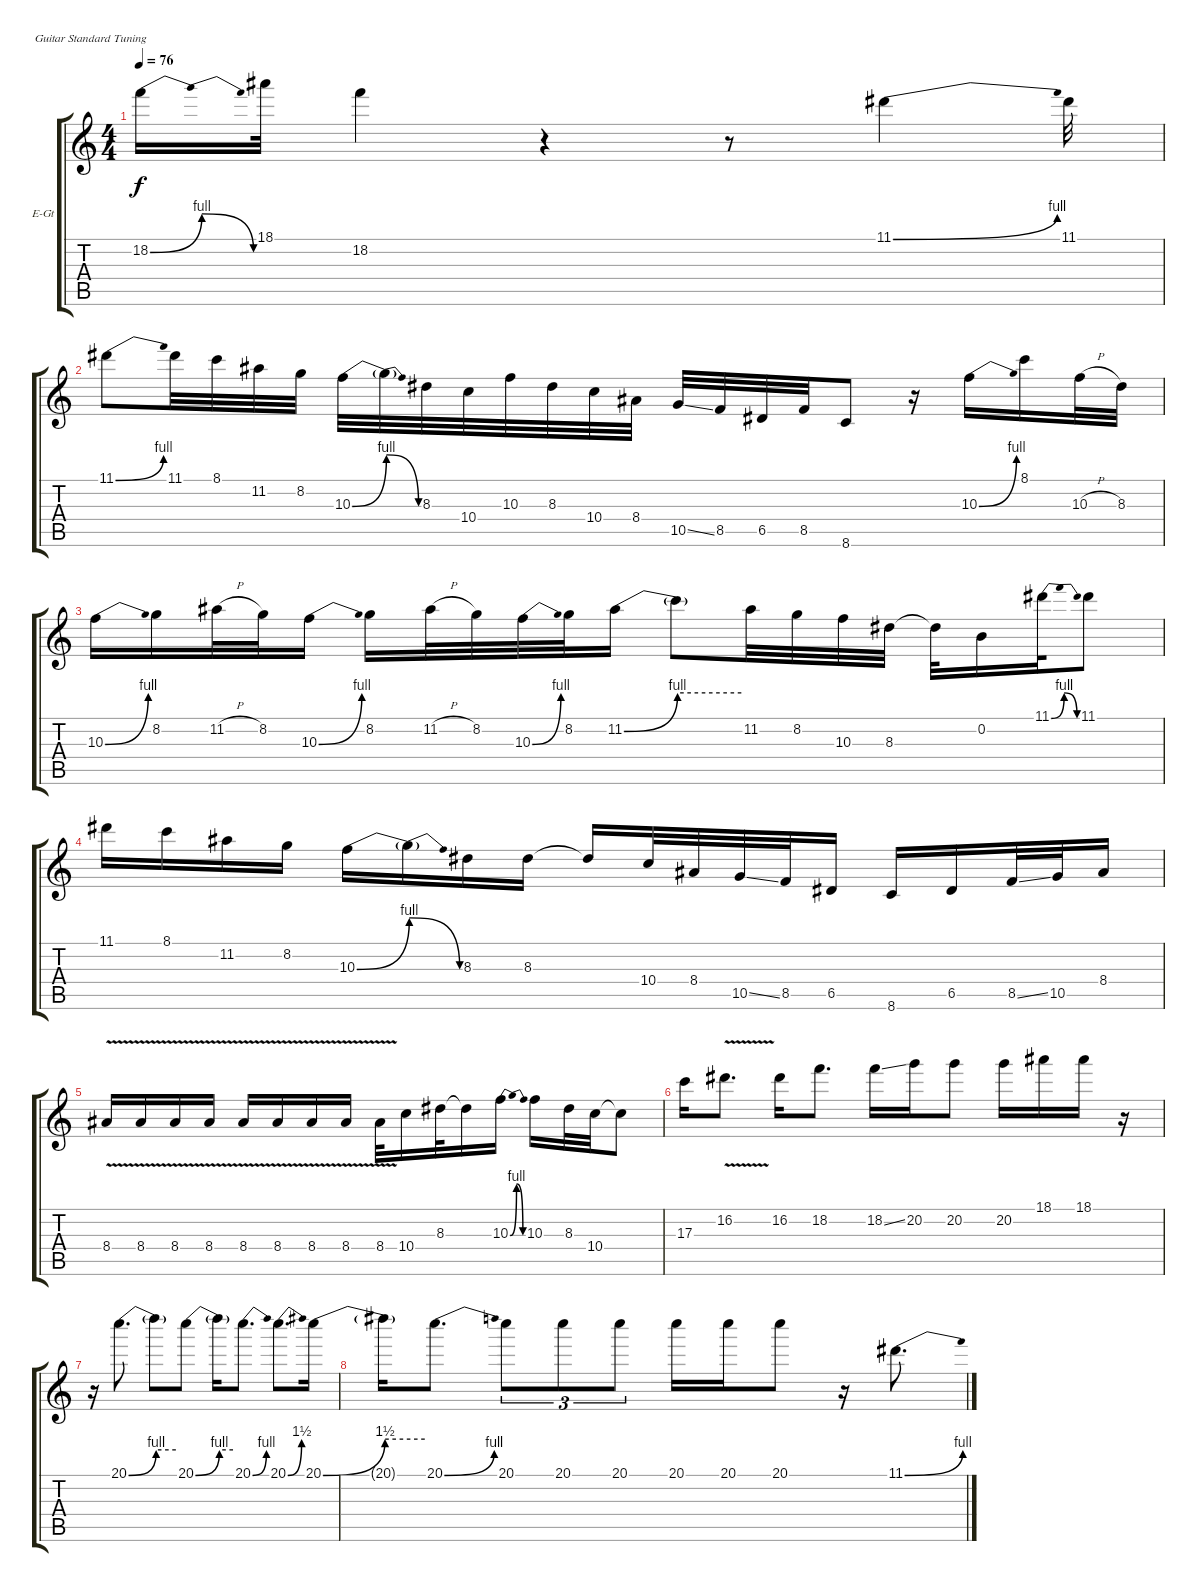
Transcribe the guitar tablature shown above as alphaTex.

\bracketExtendMode groupsimilarinstruments
\firstSystemTrackNameOrientation horizontal
\otherSystemsTrackNameOrientation horizontal
\track ("Solo Guitar" "E-Gt") {instrument overdrivenguitar}
\staff {score tabs}
\tuning (E4 B3 G3 D3 A2 E2)
\ts (4 4)
\tempo 76
\clef g2
\ks c
18.2{be (bendrelease 0 0 30 4 30 4 60 0)}.16{dy f} 18.1.32 18.2.4 r.4 r.8 11.1{be (bend 0 0 60 4)}.4 11.1.32 |
11.1{be (bend 0 0 60 4)}.8 11.1.32 8.1.32 11.2.32 8.2.32 10.3{be (bend 0 0 60 4)}.32 10.3{be (release 0 4 60 0) t}.32 8.3.32 10.4.32 10.3.32 8.3.32 10.4.32 8.4.32 10.5{ss}.32 8.5.32 6.5.32 8.5.32 8.6.8 r.16 10.3{be (bend 0 0 60 4)}.16 8.1.16 10.3{h}.32 8.3.32 |
10.3{be (bend 0 0 60 4)}.16 8.2.16 11.2{h}.32 8.2.32 10.3{be (bend 0 0 60 4)}.16 8.2.16 11.2{h}.32 8.2.32 10.3{be (bend 0 0 60 4)}.32 8.2.32 11.2{be (bend 0 0 60 4)}.16 11.2{be (hold 0 4 60 4) t}.8 11.2.32 8.2.32 10.3.32 8.3.32 8.3{t}.32 0.2.16 11.1{be (bendrelease 0 0 30 4 30 4 60 0)}.32 11.1.8 |
11.1.16 8.1.16 11.2.16 8.2.16 10.3{be (bend 0 0 60 4)}.16 10.3{be (release 0 4 60 0) t}.16 8.3.16 8.3.16 8.3{t}.16 10.4.32 8.4.32 10.5{ss}.32 8.5.32 6.5.16 8.6.16 6.5.16 8.5{ss}.32 10.5.32 8.4.16 |
8.4{v}.16 8.4{v}.16 8.4{v}.16 8.4{v}.16 8.4{v}.16 8.4{v}.16 8.4{v}.16 8.4{v}.16 8.4{v}.32 10.4.16 8.3.32 8.3{t}.16 10.3{be (bendrelease 0 0 30 4 30 4 60 0)}.16 10.3.16 8.3.32 10.4.32 10.4{t}.8 |
17.3.16 16.2{v}.8{d} 16.2.16 18.2.8{d} 18.2{ss}.16 20.2.16 20.2.8 20.2.16 18.1.16 18.1.16 r.16 |
r.16 20.1{be (bend 0 0 60 4)}.8{d} 20.1{be (hold 0 4 60 4) t}.8 20.1{be (bend 0 0 60 4)}.8 20.1{be (hold 0 4 60 4) t}.16 20.1{be (bend 0 0 60 4)}.8{d} 20.1{be (bend 0 0 60 6)}.8{d} 20.1{be (bend 0 0 60 6)}.16 |
20.1{be (hold 0 6 60 6) t}.16 20.1{be (bend 0 0 60 4)}.8{d} 20.1.8{tu (3 2)} 20.1.8{tu (3 2)} 20.1.8{tu (3 2)} 20.1.16 20.1.16 20.1.8 r.16 11.1{be (bend 0 0 60 4)}.8{d}
